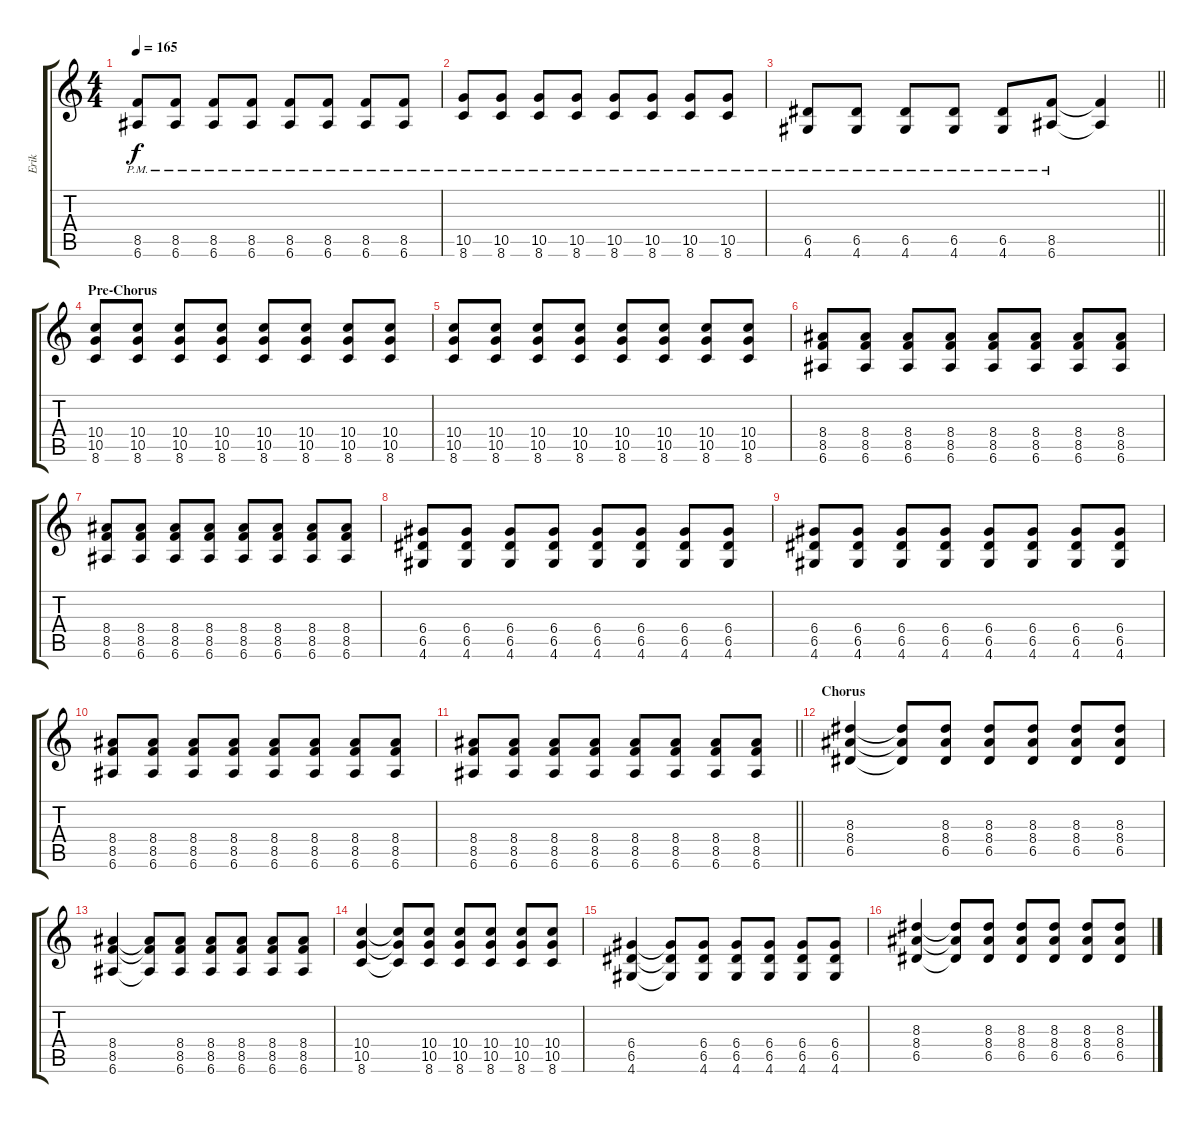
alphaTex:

\track ("Erik" "Erik") {instrument distortionguitar}
\staff {score tabs}
\tuning (E4 B3 G3 D3 A2 E2) {hide}
\ts (4 4)
\tempo 165
\clef g2
\ks c
(8.5{pm} 6.6{pm}).8{dy f} (8.5{pm} 6.6{pm}).8 (8.5{pm} 6.6{pm}).8 (8.5{pm} 6.6{pm}).8 (8.5{pm} 6.6{pm}).8 (8.5{pm} 6.6{pm}).8 (8.5{pm} 6.6{pm}).8 (8.5{pm} 6.6{pm}).8 |
(10.5{pm} 8.6{pm}).8 (10.5{pm} 8.6{pm}).8 (10.5{pm} 8.6{pm}).8 (10.5{pm} 8.6{pm}).8 (10.5{pm} 8.6{pm}).8 (10.5{pm} 8.6{pm}).8 (10.5{pm} 8.6{pm}).8 (10.5{pm} 8.6{pm}).8 |
\barLineRight lightlight
(6.5{pm} 4.6{pm}).8 (6.5{pm} 4.6{pm}).8 (6.5{pm} 4.6{pm}).8 (6.5{pm} 4.6{pm}).8 (6.5{pm} 4.6{pm}).8 (8.5{pm} 6.6{pm}).8 (8.5{t} 6.6{t}).4 |
\section ("" "Pre-Chorus")
(10.4 10.5 8.6).8 (10.4 10.5 8.6).8 (10.4 10.5 8.6).8 (10.4 10.5 8.6).8 (10.4 10.5 8.6).8 (10.4 10.5 8.6).8 (10.4 10.5 8.6).8 (10.4 10.5 8.6).8 |
(10.4 10.5 8.6).8 (10.4 10.5 8.6).8 (10.4 10.5 8.6).8 (10.4 10.5 8.6).8 (10.4 10.5 8.6).8 (10.4 10.5 8.6).8 (10.4 10.5 8.6).8 (10.4 10.5 8.6).8 |
(8.4 8.5 6.6).8 (8.4 8.5 6.6).8 (8.4 8.5 6.6).8 (8.4 8.5 6.6).8 (8.4 8.5 6.6).8 (8.4 8.5 6.6).8 (8.4 8.5 6.6).8 (8.4 8.5 6.6).8 |
(8.4 8.5 6.6).8 (8.4 8.5 6.6).8 (8.4 8.5 6.6).8 (8.4 8.5 6.6).8 (8.4 8.5 6.6).8 (8.4 8.5 6.6).8 (8.4 8.5 6.6).8 (8.4 8.5 6.6).8 |
(6.4 6.5 4.6).8 (6.4 6.5 4.6).8 (6.4 6.5 4.6).8 (6.4 6.5 4.6).8 (6.4 6.5 4.6).8 (6.4 6.5 4.6).8 (6.4 6.5 4.6).8 (6.4 6.5 4.6).8 |
(6.4 6.5 4.6).8 (6.4 6.5 4.6).8 (6.4 6.5 4.6).8 (6.4 6.5 4.6).8 (6.4 6.5 4.6).8 (6.4 6.5 4.6).8 (6.4 6.5 4.6).8 (6.4 6.5 4.6).8 |
(8.4 8.5 6.6).8 (8.4 8.5 6.6).8 (8.4 8.5 6.6).8 (8.4 8.5 6.6).8 (8.4 8.5 6.6).8 (8.4 8.5 6.6).8 (8.4 8.5 6.6).8 (8.4 8.5 6.6).8 |
\barLineRight lightlight
(8.4 8.5 6.6).8 (8.4 8.5 6.6).8 (8.4 8.5 6.6).8 (8.4 8.5 6.6).8 (8.4 8.5 6.6).8 (8.4 8.5 6.6).8 (8.4 8.5 6.6).8 (8.4 8.5 6.6).8 |
\section ("" "Chorus")
(8.3 8.4 6.5).4 (8.3{t} 8.4{t} 6.5{t}).8 (8.3 8.4 6.5).8 (8.3 8.4 6.5).8 (8.3 8.4 6.5).8 (8.3 8.4 6.5).8 (8.3 8.4 6.5).8 |
(8.4 8.5 6.6).4 (8.4{t} 8.5{t} 6.6{t}).8 (8.4 8.5 6.6).8 (8.4 8.5 6.6).8 (8.4 8.5 6.6).8 (8.4 8.5 6.6).8 (8.4 8.5 6.6).8 |
(10.4 10.5 8.6).4 (10.4{t} 10.5{t} 8.6{t}).8 (10.4 10.5 8.6).8 (10.4 10.5 8.6).8 (10.4 10.5 8.6).8 (10.4 10.5 8.6).8 (10.4 10.5 8.6).8 |
(6.4 6.5 4.6).4 (6.4{t} 6.5{t} 4.6{t}).8 (6.4 6.5 4.6).8 (6.4 6.5 4.6).8 (6.4 6.5 4.6).8 (6.4 6.5 4.6).8 (6.4 6.5 4.6).8 |
(8.3 8.4 6.5).4 (8.3{t} 8.4{t} 6.5{t}).8 (8.3 8.4 6.5).8 (8.3 8.4 6.5).8 (8.3 8.4 6.5).8 (8.3 8.4 6.5).8 (8.3 8.4 6.5).8
